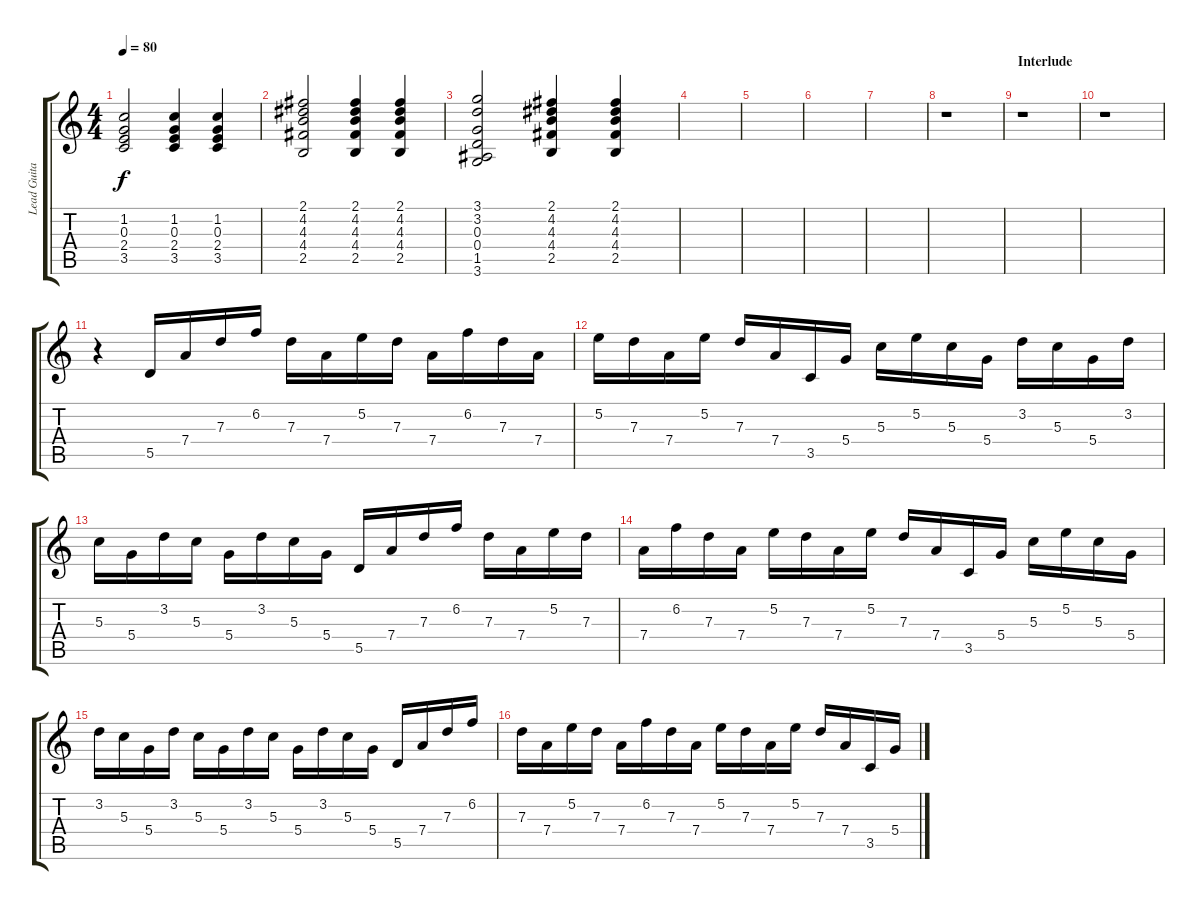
\track ("Lead Guitar" "Lead Guita") {instrument distortionguitar}
\staff {score tabs}
\tuning (E4 B3 G3 D3 A2 E2) {hide}
\ts (4 4)
\tempo 80
\clef g2
\ks c
(1.2 0.3 2.4 3.5).2{dy f} (1.2 0.3 2.4 3.5).4 (1.2 0.3 2.4 3.5).4 |
(2.1 4.2 4.3 4.4 2.5).2 (2.1 4.2 4.3 4.4 2.5).4 (2.1 4.2 4.3 4.4 2.5).4 |
(3.1 3.2 0.3 0.4 1.5 3.6).2 (2.1 4.2 4.3 4.4 2.5).4 (2.1 4.2 4.3 4.4 2.5).4 |
|
|
|
|
r.1 |
\section ("" "Interlude")
r.1 |
r.1 |
r.4 5.5.16 7.4.16 7.3.16 6.2.16 7.3.16 7.4.16 5.2.16 7.3.16 7.4.16 6.2.16 7.3.16 7.4.16 |
5.2.16 7.3.16 7.4.16 5.2.16 7.3.16 7.4.16 3.5.16 5.4.16 5.3.16 5.2.16 5.3.16 5.4.16 3.2.16 5.3.16 5.4.16 3.2.16 |
5.3.16 5.4.16 3.2.16 5.3.16 5.4.16 3.2.16 5.3.16 5.4.16 5.5.16 7.4.16 7.3.16 6.2.16 7.3.16 7.4.16 5.2.16 7.3.16 |
7.4.16 6.2.16 7.3.16 7.4.16 5.2.16 7.3.16 7.4.16 5.2.16 7.3.16 7.4.16 3.5.16 5.4.16 5.3.16 5.2.16 5.3.16 5.4.16 |
3.2.16 5.3.16 5.4.16 3.2.16 5.3.16 5.4.16 3.2.16 5.3.16 5.4.16 3.2.16 5.3.16 5.4.16 5.5.16 7.4.16 7.3.16 6.2.16 |
7.3.16 7.4.16 5.2.16 7.3.16 7.4.16 6.2.16 7.3.16 7.4.16 5.2.16 7.3.16 7.4.16 5.2.16 7.3.16 7.4.16 3.5.16 5.4.16
